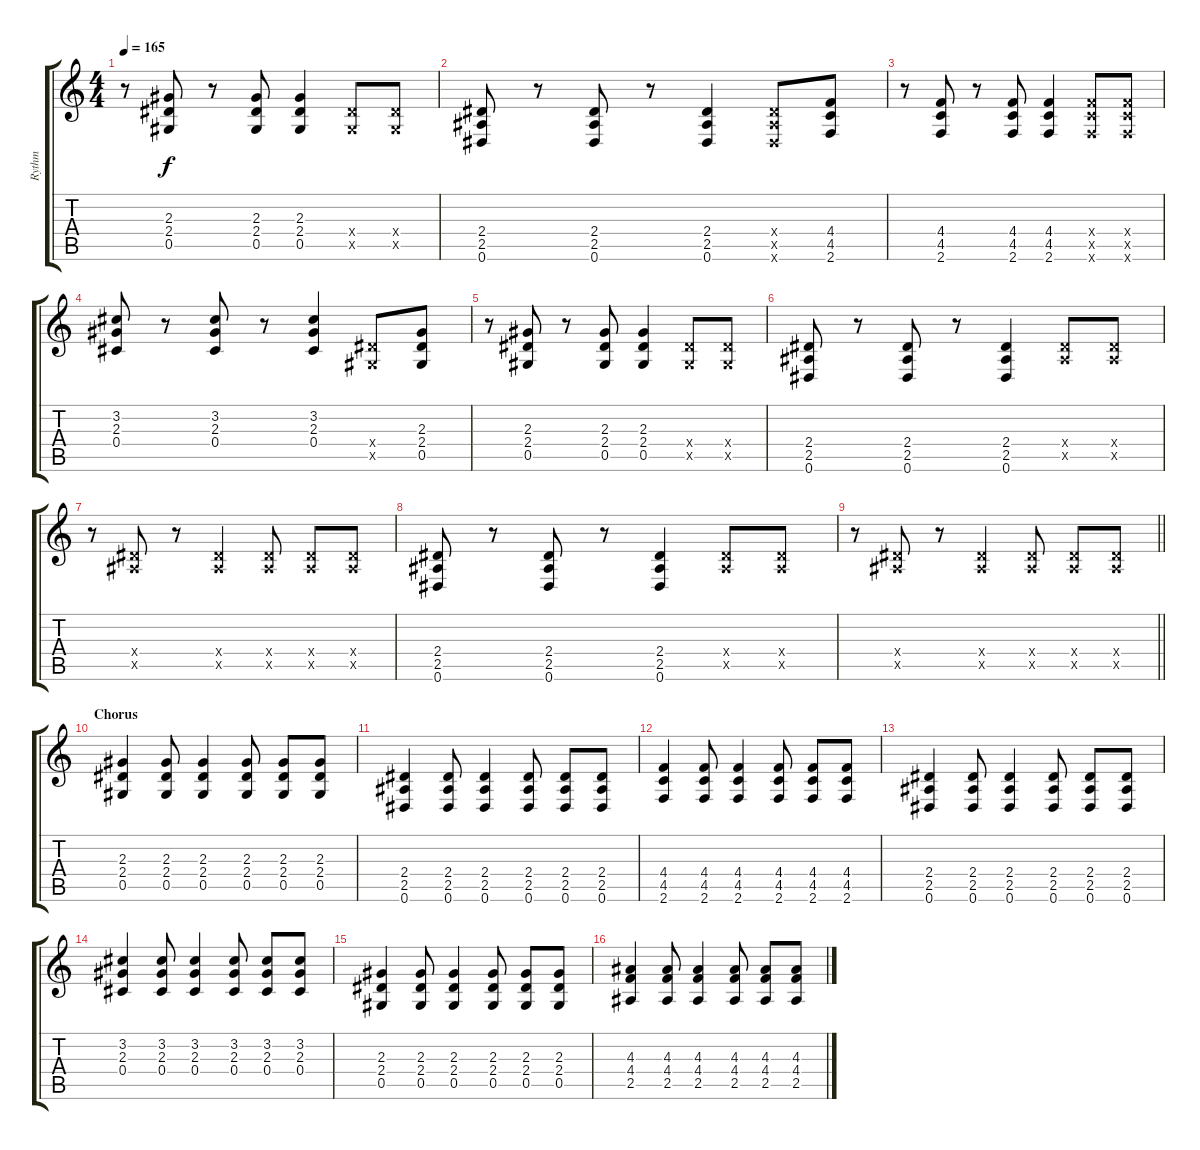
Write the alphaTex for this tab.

\track ("Rythm" "Rythm") {instrument overdrivenguitar}
\staff {score tabs}
\tuning (Eb4 Bb3 Gb3 Db3 Ab2 Eb2) {hide}
\ts (4 4)
\tempo 165
\clef g2
\ks c
r.8{dy f} (2.3 2.4 0.5).8 r.8 (2.3 2.4 0.5).8 (2.3 2.4 0.5).4 (2.4{x} 0.5{x}).8 (2.4{x} 0.5{x}).8 |
(2.4 2.5 0.6).8 r.8 (2.4 2.5 0.6).8 r.8 (2.4 2.5 0.6).4 (2.4{x} 2.5{x} 0.6{x}).8 (4.4 4.5 2.6).8 |
r.8 (4.4 4.5 2.6).8 r.8 (4.4 4.5 2.6).8 (4.4 4.5 2.6).4 (4.4{x} 4.5{x} 2.6{x}).8 (4.4{x} 4.5{x} 2.6{x}).8 |
(3.2 2.3 0.4).8 r.8 (3.2 2.3 0.4).8 r.8 (3.2 2.3 0.4).4 (2.4{x} 0.5{x}).8 (2.3 2.4 0.5).8 |
r.8 (2.3 2.4 0.5).8 r.8 (2.3 2.4 0.5).8 (2.3 2.4 0.5).4 (2.4{x} 0.5{x}).8 (2.4{x} 0.5{x}).8 |
(2.4 2.5 0.6).8 r.8 (2.4 2.5 0.6).8 r.8 (2.4 2.5 0.6).4 (2.4{x} 2.5{x}).8 (2.4{x} 2.5{x}).8 |
r.8 (2.4{x} 2.5{x}).8 r.8 (2.4{x} 2.5{x}).4 (2.4{x} 2.5{x}).8 (2.4{x} 2.5{x}).8 (2.4{x} 2.5{x}).8 |
(2.4 2.5 0.6).8 r.8 (2.4 2.5 0.6).8 r.8 (2.4 2.5 0.6).4 (2.4{x} 2.5{x}).8 (2.4{x} 2.5{x}).8 |
\barLineRight lightlight
r.8 (2.4{x} 2.5{x}).8 r.8 (2.4{x} 2.5{x}).4 (2.4{x} 2.5{x}).8 (2.4{x} 2.5{x}).8 (2.4{x} 2.5{x}).8 |
\section ("" "Chorus")
(2.3 2.4 0.5).4 (2.3 2.4 0.5).8 (2.3 2.4 0.5).4 (2.3 2.4 0.5).8 (2.3 2.4 0.5).8 (2.3 2.4 0.5).8 |
(2.4 2.5 0.6).4 (2.4 2.5 0.6).8 (2.4 2.5 0.6).4 (2.4 2.5 0.6).8 (2.4 2.5 0.6).8 (2.4 2.5 0.6).8 |
(4.4 4.5 2.6).4 (4.4 4.5 2.6).8 (4.4 4.5 2.6).4 (4.4 4.5 2.6).8 (4.4 4.5 2.6).8 (4.4 4.5 2.6).8 |
(2.4 2.5 0.6).4 (2.4 2.5 0.6).8 (2.4 2.5 0.6).4 (2.4 2.5 0.6).8 (2.4 2.5 0.6).8 (2.4 2.5 0.6).8 |
(3.2 2.3 0.4).4 (3.2 2.3 0.4).8 (3.2 2.3 0.4).4 (3.2 2.3 0.4).8 (3.2 2.3 0.4).8 (3.2 2.3 0.4).8 |
(2.3 2.4 0.5).4 (2.3 2.4 0.5).8 (2.3 2.4 0.5).4 (2.3 2.4 0.5).8 (2.3 2.4 0.5).8 (2.3 2.4 0.5).8 |
(4.3 4.4 2.5).4 (4.3 4.4 2.5).8 (4.3 4.4 2.5).4 (4.3 4.4 2.5).8 (4.3 4.4 2.5).8 (4.3 4.4 2.5).8
